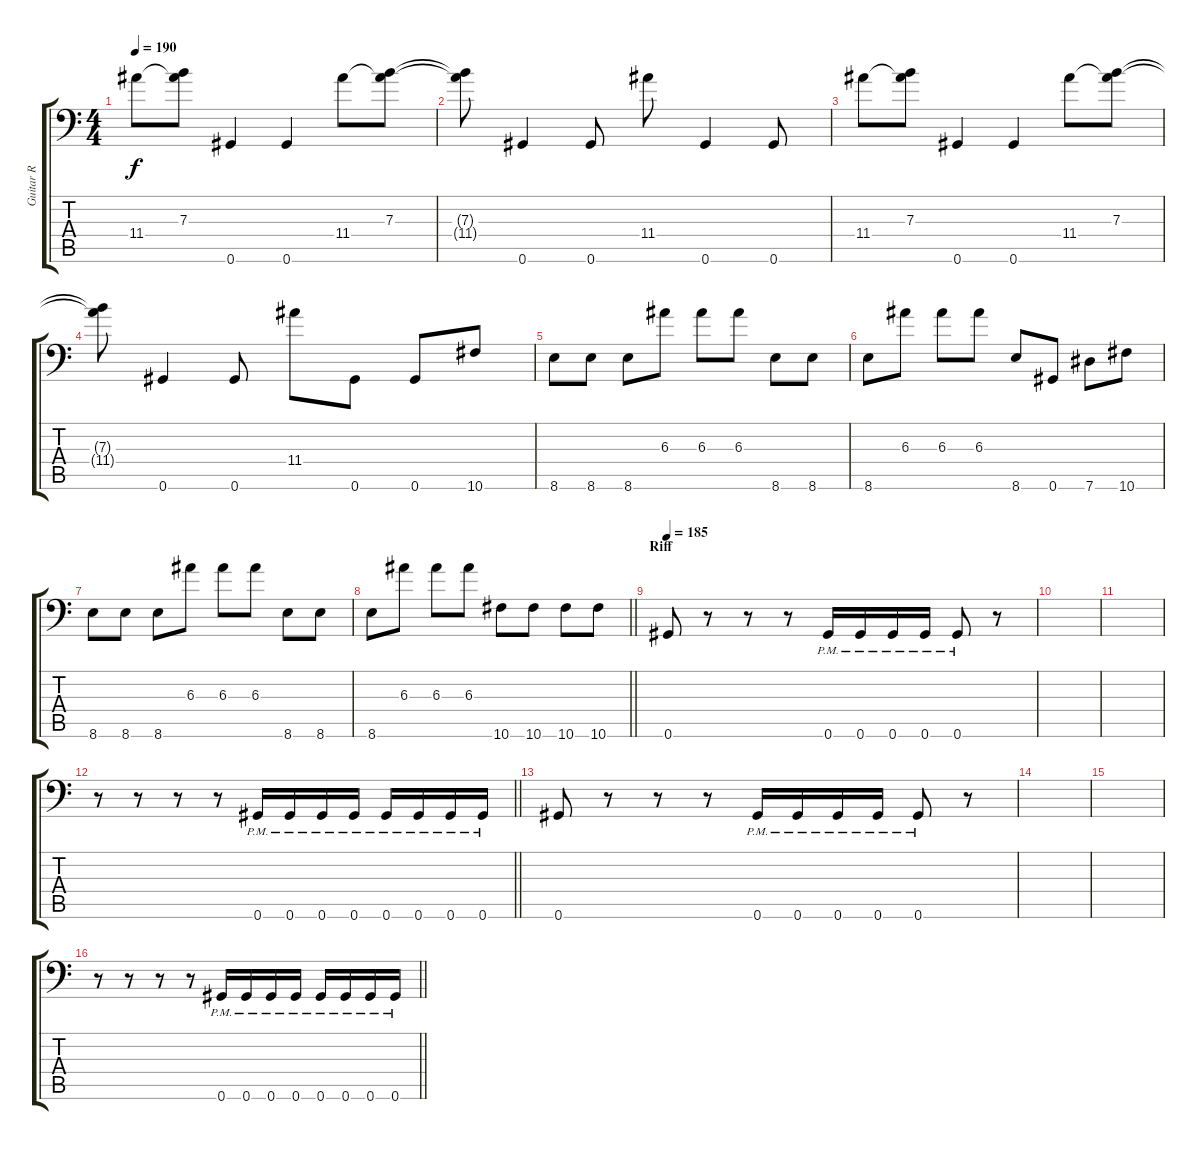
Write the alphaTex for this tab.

\track ("Guitar R" "Guitar R") {instrument overdrivenguitar}
\staff {score tabs}
\tuning (Db4 Ab3 E3 B2 Gb2 Ab1) {hide}
\ts (4 4)
\tempo 190
\clef f4
\ks c
11.4.8{dy f} (7.3 11.4{t}).8 0.6.4 0.6.4 11.4.8 (7.3 11.4{t}).8 |
(7.3{t} 11.4{t}).8 0.6.4 0.6.8 11.4.8 0.6.4 0.6.8 |
11.4.8 (7.3 11.4{t}).8 0.6.4 0.6.4 11.4.8 (7.3 11.4{t}).8 |
(7.3{t} 11.4{t}).8 0.6.4 0.6.8 11.4.8 0.6.8 0.6.8 10.6.8 |
8.6.8 8.6.8 8.6.8 6.3.8 6.3.8 6.3.8 8.6.8 8.6.8 |
8.6.8 6.3.8 6.3.8 6.3.8 8.6.8 0.6.8 7.6.8 10.6.8 |
8.6.8 8.6.8 8.6.8 6.3.8 6.3.8 6.3.8 8.6.8 8.6.8 |
\barLineRight lightlight
8.6.8 6.3.8 6.3.8 6.3.8 10.6.8 10.6.8 10.6.8 10.6.8 |
\section ("" "Riff")
\tempo 185
0.6.8 r.8 r.8 r.8 0.6{pm}.16 0.6{pm}.16 0.6{pm}.16 0.6{pm}.16 0.6{pm}.8 r.8 |
|
|
\barLineRight lightlight
r.8 r.8 r.8 r.8 0.6{pm}.16 0.6{pm}.16 0.6{pm}.16 0.6{pm}.16 0.6{pm}.16 0.6{pm}.16 0.6{pm}.16 0.6{pm}.16 |
0.6.8 r.8 r.8 r.8 0.6{pm}.16 0.6{pm}.16 0.6{pm}.16 0.6{pm}.16 0.6{pm}.8 r.8 |
|
|
\barLineRight lightlight
r.8 r.8 r.8 r.8 0.6{pm}.16 0.6{pm}.16 0.6{pm}.16 0.6{pm}.16 0.6{pm}.16 0.6{pm}.16 0.6{pm}.16 0.6{pm}.16
